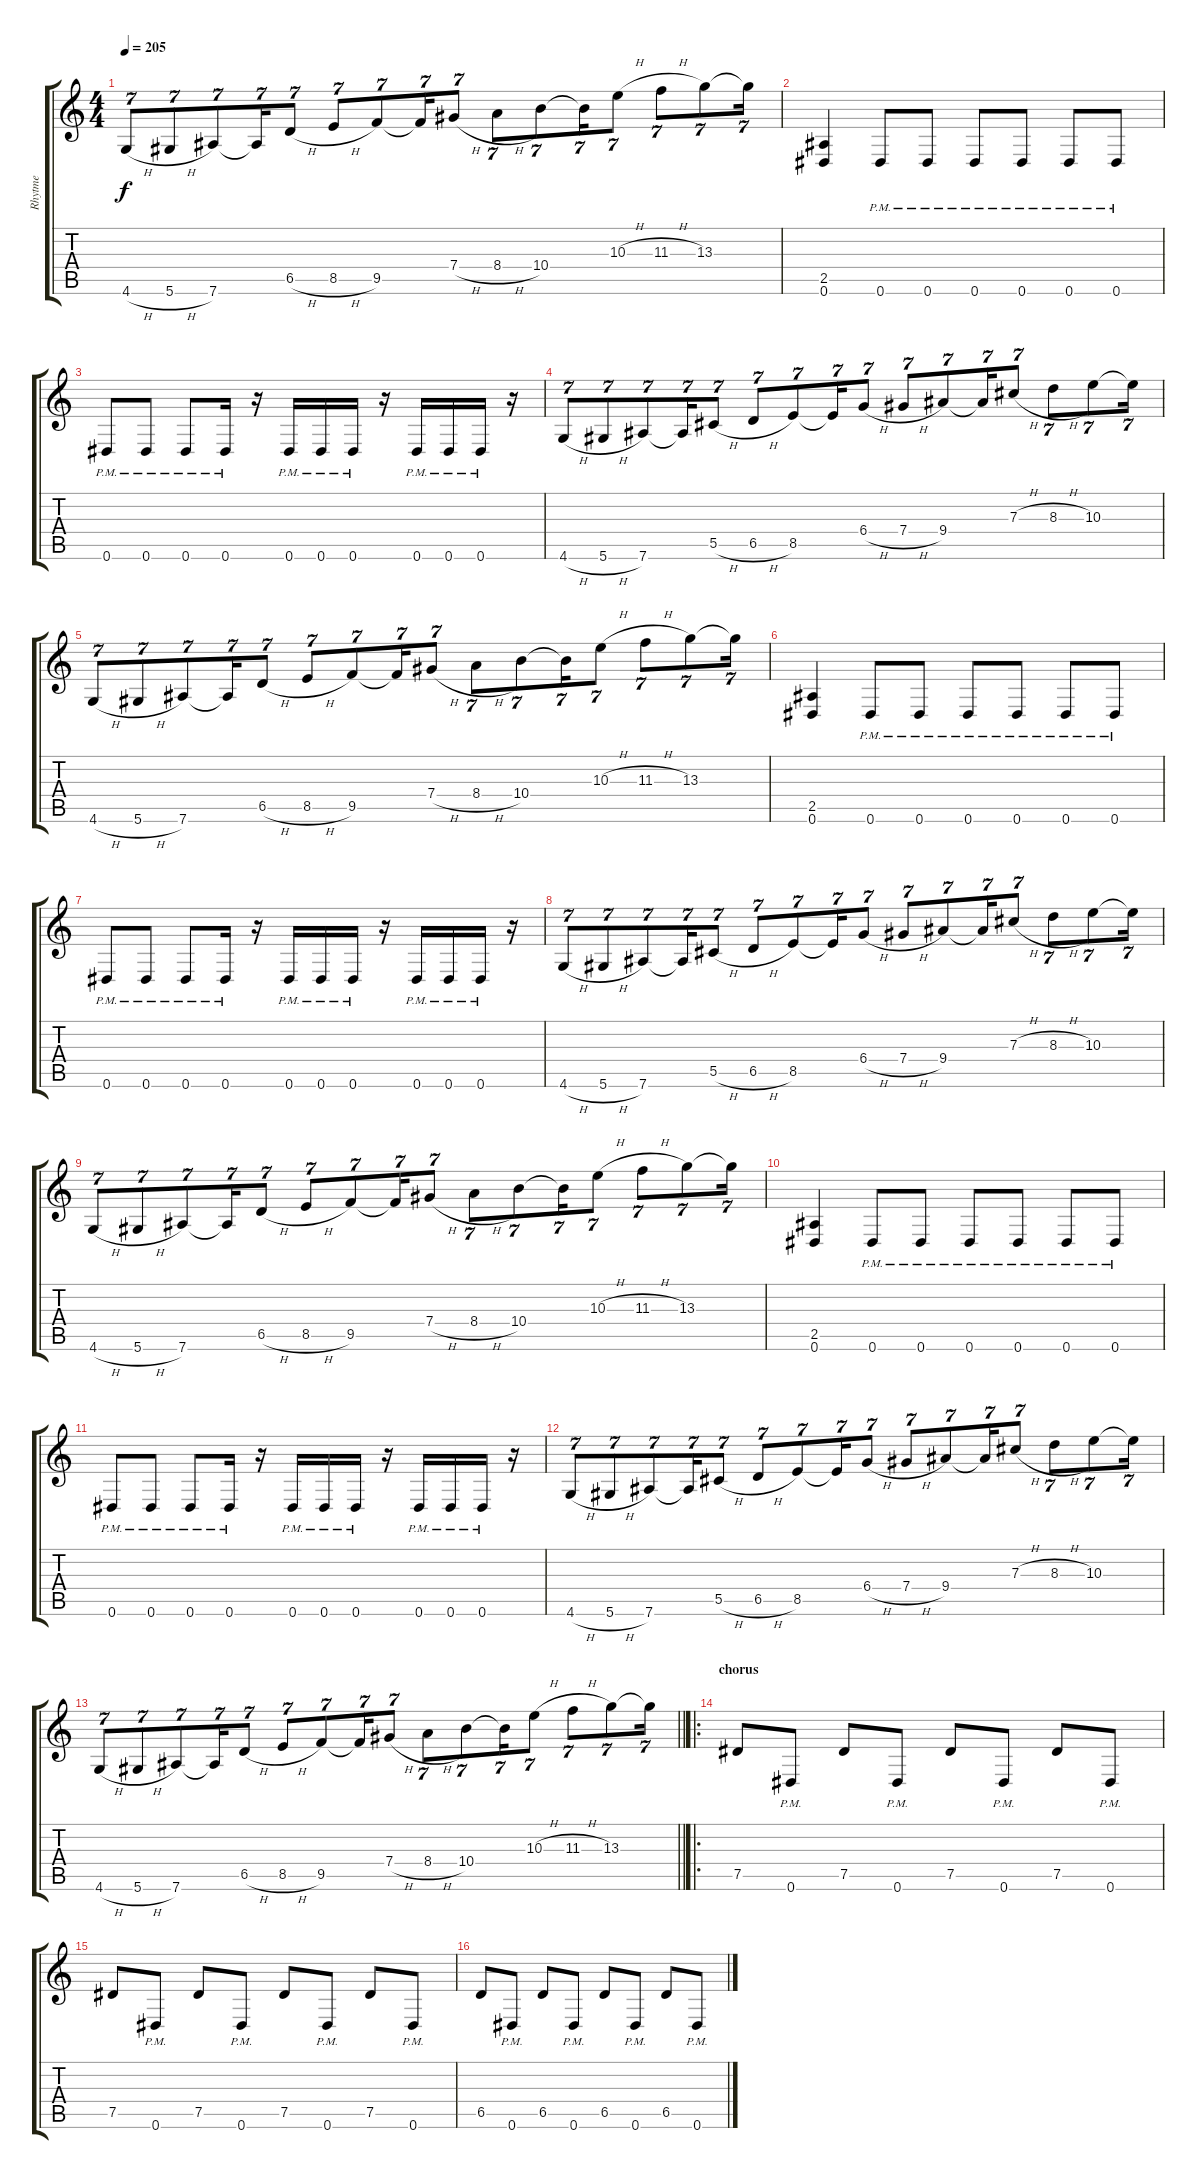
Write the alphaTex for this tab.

\track ("Rhytme" "Rhytme") {instrument distortionguitar}
\staff {score tabs}
\tuning (Eb4 Bb3 Gb3 Db3 Ab2 Eb2) {hide}
\ts (4 4)
\tempo 205
\clef g2
\ks c
4.6{h}.8{tu (7 4) dy f} 5.6{h}.8{tu (7 4)} 7.6.8{tu (7 4)} 7.6{t}.16{tu (7 4)} 6.5{h}.8{tu (7 4)} 8.5{h}.8{tu (7 4)} 9.5.8{tu (7 4)} 9.5{t}.16{tu (7 4)} 7.4{h}.8{tu (7 4)} 8.4{h}.8{tu (7 4)} 10.4.8{tu (7 4)} 10.4{t}.16{tu (7 4)} 10.3{h}.8{tu (7 4)} 11.3{h}.8{tu (7 4)} 13.3.8{tu (7 4)} 13.3{t}.16{tu (7 4)} |
(2.5 0.6).4 0.6{pm}.8 0.6{pm}.8 0.6{pm}.8 0.6{pm}.8 0.6{pm}.8 0.6{pm}.8 |
0.6{pm}.8 0.6{pm}.8 0.6{pm}.8 0.6{pm}.16 r.16 0.6{pm}.16 0.6{pm}.16 0.6{pm}.16 r.16 0.6{pm}.16 0.6{pm}.16 0.6{pm}.16 r.16 |
4.6{h}.8{tu (7 4)} 5.6{h}.8{tu (7 4)} 7.6.8{tu (7 4)} 7.6{t}.16{tu (7 4)} 5.5{h}.8{tu (7 4)} 6.5{h}.8{tu (7 4)} 8.5.8{tu (7 4)} 8.5{t}.16{tu (7 4)} 6.4{h}.8{tu (7 4)} 7.4{h}.8{tu (7 4)} 9.4.8{tu (7 4)} 9.4{t}.16{tu (7 4)} 7.3{h}.8{tu (7 4)} 8.3{h}.8{tu (7 4)} 10.3.8{tu (7 4)} 10.3{t}.16{tu (7 4)} |
4.6{h}.8{tu (7 4)} 5.6{h}.8{tu (7 4)} 7.6.8{tu (7 4)} 7.6{t}.16{tu (7 4)} 6.5{h}.8{tu (7 4)} 8.5{h}.8{tu (7 4)} 9.5.8{tu (7 4)} 9.5{t}.16{tu (7 4)} 7.4{h}.8{tu (7 4)} 8.4{h}.8{tu (7 4)} 10.4.8{tu (7 4)} 10.4{t}.16{tu (7 4)} 10.3{h}.8{tu (7 4)} 11.3{h}.8{tu (7 4)} 13.3.8{tu (7 4)} 13.3{t}.16{tu (7 4)} |
(2.5 0.6).4 0.6{pm}.8 0.6{pm}.8 0.6{pm}.8 0.6{pm}.8 0.6{pm}.8 0.6{pm}.8 |
0.6{pm}.8 0.6{pm}.8 0.6{pm}.8 0.6{pm}.16 r.16 0.6{pm}.16 0.6{pm}.16 0.6{pm}.16 r.16 0.6{pm}.16 0.6{pm}.16 0.6{pm}.16 r.16 |
4.6{h}.8{tu (7 4)} 5.6{h}.8{tu (7 4)} 7.6.8{tu (7 4)} 7.6{t}.16{tu (7 4)} 5.5{h}.8{tu (7 4)} 6.5{h}.8{tu (7 4)} 8.5.8{tu (7 4)} 8.5{t}.16{tu (7 4)} 6.4{h}.8{tu (7 4)} 7.4{h}.8{tu (7 4)} 9.4.8{tu (7 4)} 9.4{t}.16{tu (7 4)} 7.3{h}.8{tu (7 4)} 8.3{h}.8{tu (7 4)} 10.3.8{tu (7 4)} 10.3{t}.16{tu (7 4)} |
4.6{h}.8{tu (7 4)} 5.6{h}.8{tu (7 4)} 7.6.8{tu (7 4)} 7.6{t}.16{tu (7 4)} 6.5{h}.8{tu (7 4)} 8.5{h}.8{tu (7 4)} 9.5.8{tu (7 4)} 9.5{t}.16{tu (7 4)} 7.4{h}.8{tu (7 4)} 8.4{h}.8{tu (7 4)} 10.4.8{tu (7 4)} 10.4{t}.16{tu (7 4)} 10.3{h}.8{tu (7 4)} 11.3{h}.8{tu (7 4)} 13.3.8{tu (7 4)} 13.3{t}.16{tu (7 4)} |
(2.5 0.6).4 0.6{pm}.8 0.6{pm}.8 0.6{pm}.8 0.6{pm}.8 0.6{pm}.8 0.6{pm}.8 |
0.6{pm}.8 0.6{pm}.8 0.6{pm}.8 0.6{pm}.16 r.16 0.6{pm}.16 0.6{pm}.16 0.6{pm}.16 r.16 0.6{pm}.16 0.6{pm}.16 0.6{pm}.16 r.16 |
4.6{h}.8{tu (7 4)} 5.6{h}.8{tu (7 4)} 7.6.8{tu (7 4)} 7.6{t}.16{tu (7 4)} 5.5{h}.8{tu (7 4)} 6.5{h}.8{tu (7 4)} 8.5.8{tu (7 4)} 8.5{t}.16{tu (7 4)} 6.4{h}.8{tu (7 4)} 7.4{h}.8{tu (7 4)} 9.4.8{tu (7 4)} 9.4{t}.16{tu (7 4)} 7.3{h}.8{tu (7 4)} 8.3{h}.8{tu (7 4)} 10.3.8{tu (7 4)} 10.3{t}.16{tu (7 4)} |
\barLineRight lightlight
4.6{h}.8{tu (7 4)} 5.6{h}.8{tu (7 4)} 7.6.8{tu (7 4)} 7.6{t}.16{tu (7 4)} 6.5{h}.8{tu (7 4)} 8.5{h}.8{tu (7 4)} 9.5.8{tu (7 4)} 9.5{t}.16{tu (7 4)} 7.4{h}.8{tu (7 4)} 8.4{h}.8{tu (7 4)} 10.4.8{tu (7 4)} 10.4{t}.16{tu (7 4)} 10.3{h}.8{tu (7 4)} 11.3{h}.8{tu (7 4)} 13.3.8{tu (7 4)} 13.3{t}.16{tu (7 4)} |
\ro
\section ("" "chorus")
7.5.8 0.6{pm}.8 7.5.8 0.6{pm}.8 7.5.8 0.6{pm}.8 7.5.8 0.6{pm}.8 |
7.5.8 0.6{pm}.8 7.5.8 0.6{pm}.8 7.5.8 0.6{pm}.8 7.5.8 0.6{pm}.8 |
6.5.8 0.6{pm}.8 6.5.8 0.6{pm}.8 6.5.8 0.6{pm}.8 6.5.8 0.6{pm}.8
